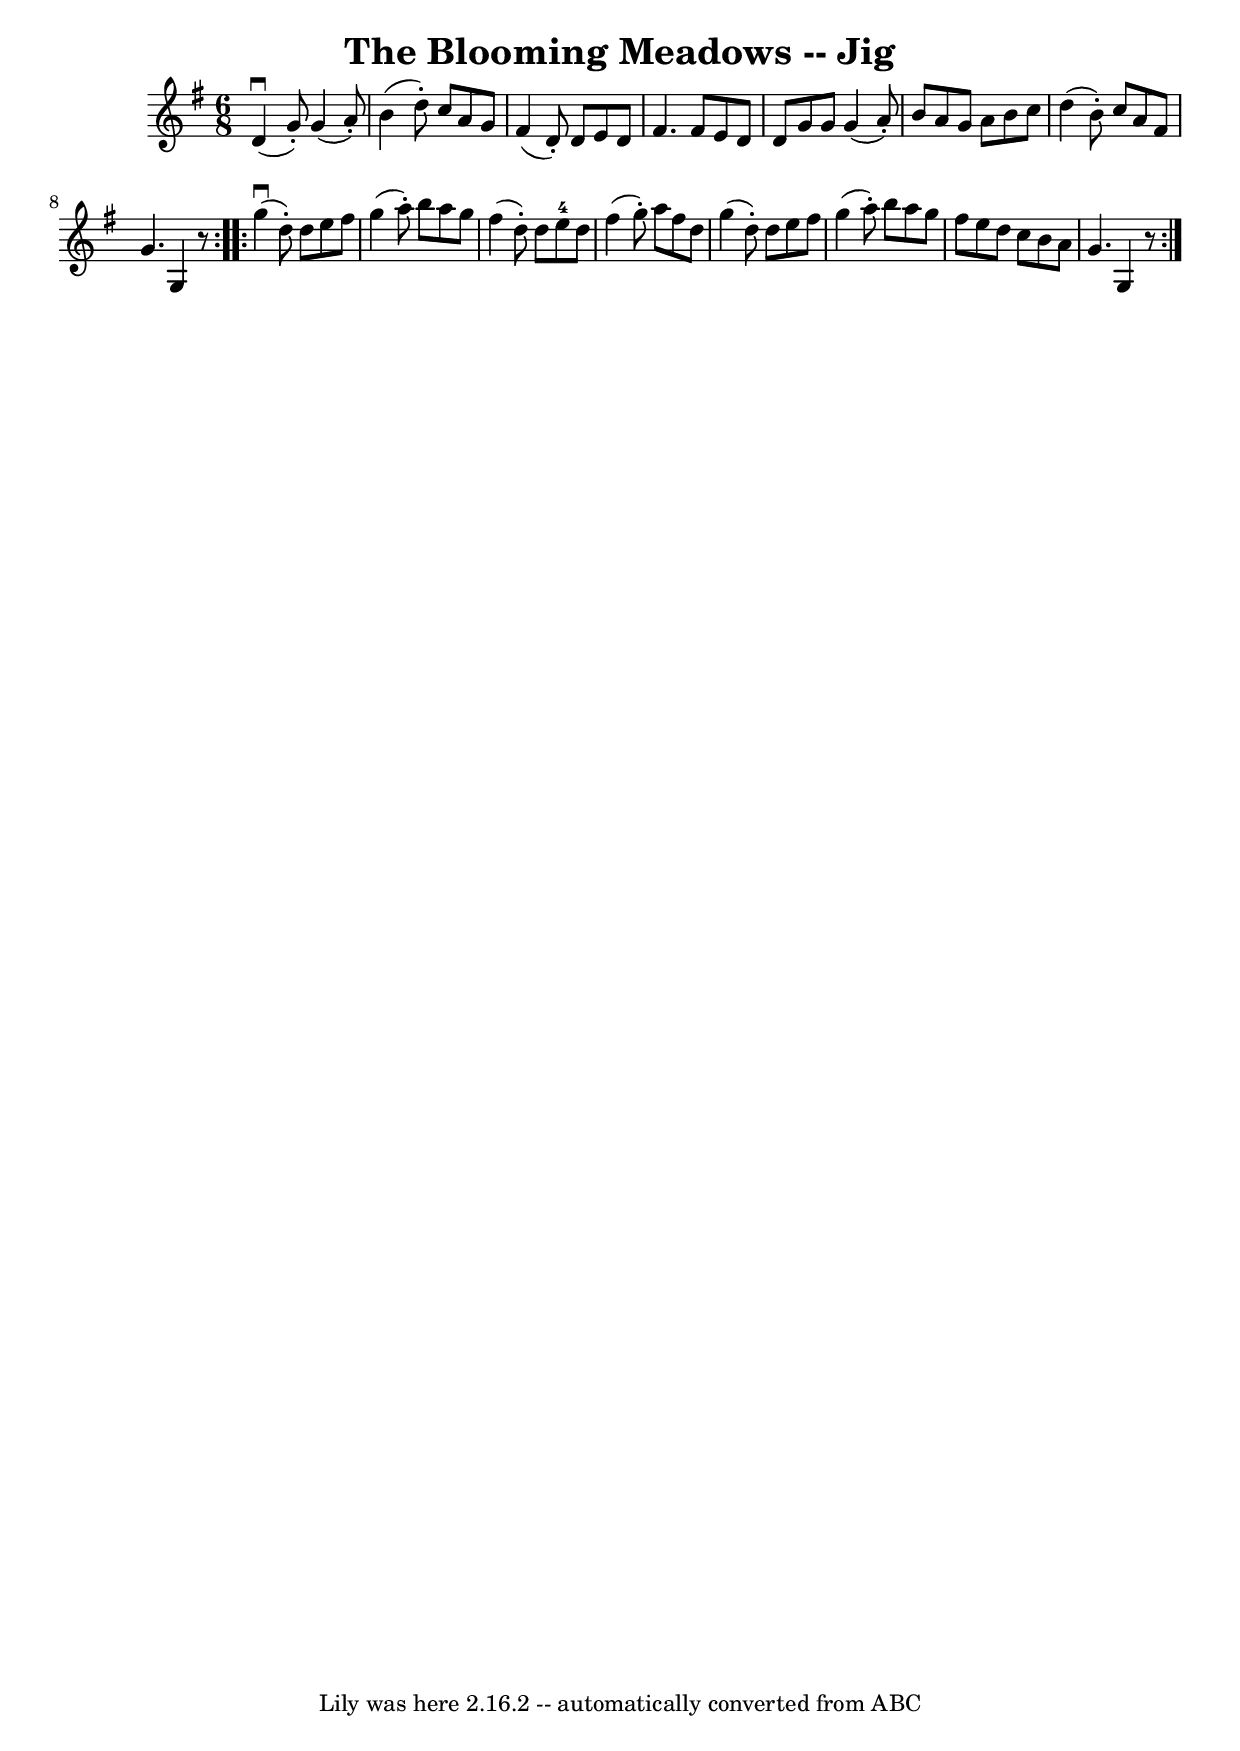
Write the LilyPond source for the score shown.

\version "2.16.2"
\include "Mammoth.ily"
\header {
  %% book = "Ryan's Mammoth Collection"
  crossRefNumber = "1"
  footnotes = "\\\\85 438"
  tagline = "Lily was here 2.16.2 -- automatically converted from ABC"
  title = "The Blooming Meadows -- Jig"

}
voicedefault =  {



  \repeat volta 2 {

    \time 6/8 
    \key g \major
    d'4^\downbow(g'8 -.) g'4 (a'8 -.)   
    |
    b'4 (d''8 -.) c''8 a'8 g'8    |
    fis'4 (d'8 
    -.) d'8 e'8 d'8    |
    fis'4. fis'8 e'8 d'8    
    |
    d'8 g'8 g'8 g'4 (a'8 -.)   |
    b'8 a'8    
    g'8 a'8 b'8 c''8    |
    d''4 (b'8 -.) c''8 a'8    
    fis'8    |
    g'4. g4    r8   
  }     
  \repeat volta 2 {
    g''4 
    ^\downbow(d''8 -.) d''8 e''8 fis''8    |
    g''4 (a''8 -. 
    -) b''8 a''8 g''8    |
    fis''4 (d''8 -.) d''8 e''8 
    -4 d''8    |
    fis''4 (g''8 -.) a''8 fis''8 d''8    
    |
    g''4 (d''8 -.) d''8 e''8 fis''8    |
    g''4 (
    a''8 -.) b''8 a''8 g''8    |
    fis''8 e''8 d''8 c''8 
    b'8 a'8    |
    g'4. g4    r8   
  }   

}

\score{
  <<

    \context Staff="default"
    {
      \voicedefault 
      
    }

  >>
  \layout {
    
  }
  \midi {
  }

}
